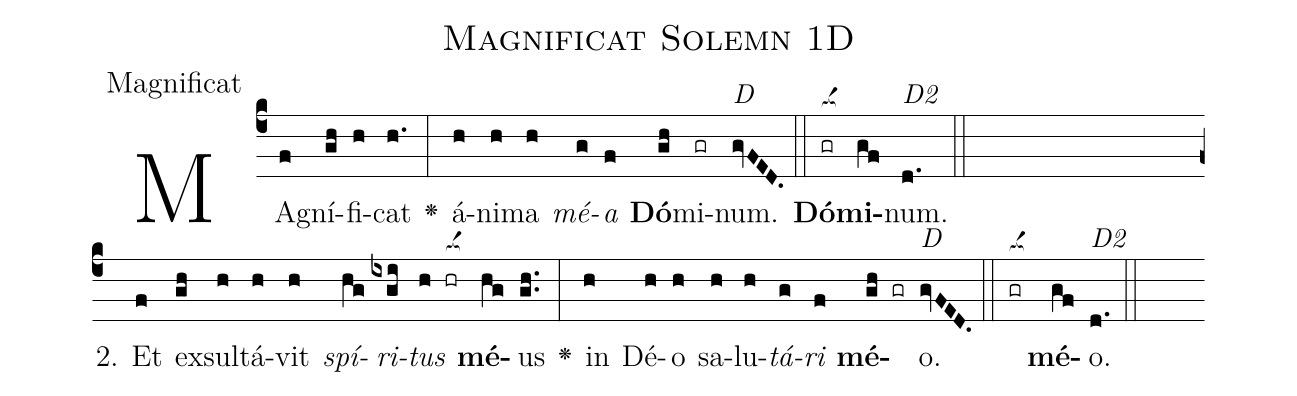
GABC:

name: Magnificat Solemn 1D;
office-part: Magnificat;
def-m1:\pagebreak[2];
%%
% The syntax in this part is called gabc. Please refer to http://home.gna.org/gregorio/gabc/#basis

(c4)M{A}(f)gní(gh)fi(h)cat(h.) <v>\greheightstar</v>(:) á(h)ni(h)ma(h) <i>mé</i>(g)<i>a</i>(f)
<b>Dó</b>(gh)mi(gr)num.<alt>D</alt>(gvFED.) (::)
<b>Dó</b>(gr[ocba:1{])<b>mi</b>(gf[ocba:0}])<alt>D2</alt>num.(d.) (::Z[em1])
2. Et(f) ex(gh)sul(h)tá(h)vit(h) <i>spí</i>(hg)<i>ri</i>(ixgi)<i>tus</i>(h hr[ocba:1{]) <b>mé</b>(hg[ocba:0}])us(gh..) <v>\greheightstar</v>(:) in(h) Dé(h)o(h) sa(h)lu(h)<i>tá</i>(g)<i>ri</i>(f)
<b>mé</b>(gh gr)o.<alt>D</alt>(gvFED.) (::)
(gr[ocba:1{]) <b>mé</b>(gf[ocba:0}])o.<alt>D2</alt>(d.) (::)


%E(h) u(h) o(g) u(f) a(gh) e.(gvFED.)(::)

%Mediant of 1 accent with 3 preperatory syllables
%Termination of 1 accent with 2 preperatory syllables
